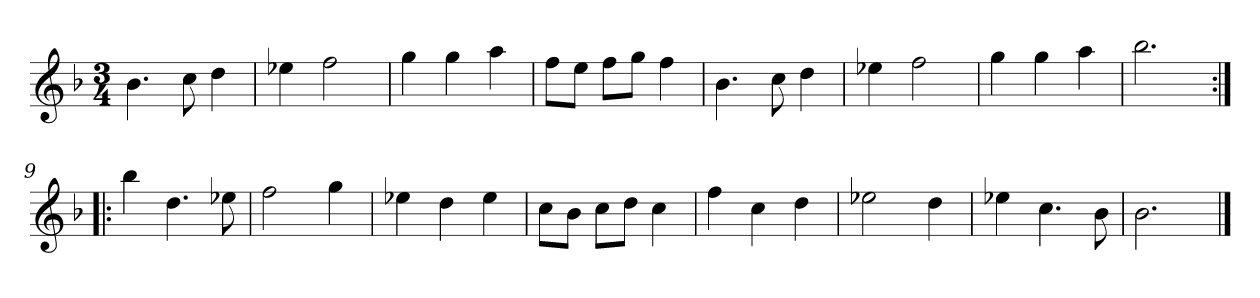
**kern
*part1
*staff1
*clefG2
*k[b-]
*B-:lyd
*M3/4
*MM120
=1
4.b-
8cc
4dd
=2
4ee-X
2ff
=3
4gg
4gg
4aa
=4
8ff\L
8ee\J
8ff\L
8gg\J
4ff
=5
4.b-
8cc
4dd
=6
4ee-X
2ff
=7
4gg
4gg
4aa
=8
2.bb-
=9:|!|:
4bb-
4.dd
8ee-X
=10
2ff
4gg
=11
4ee-X
4dd
4ee-
=12
8cc\L
8b-\J
8cc\L
8dd\J
4cc
=13
4ff
4cc
4dd
=14
2ee-X
4dd
=15
4ee-X
4.cc
8b-
=16
2.b-
==
*-
